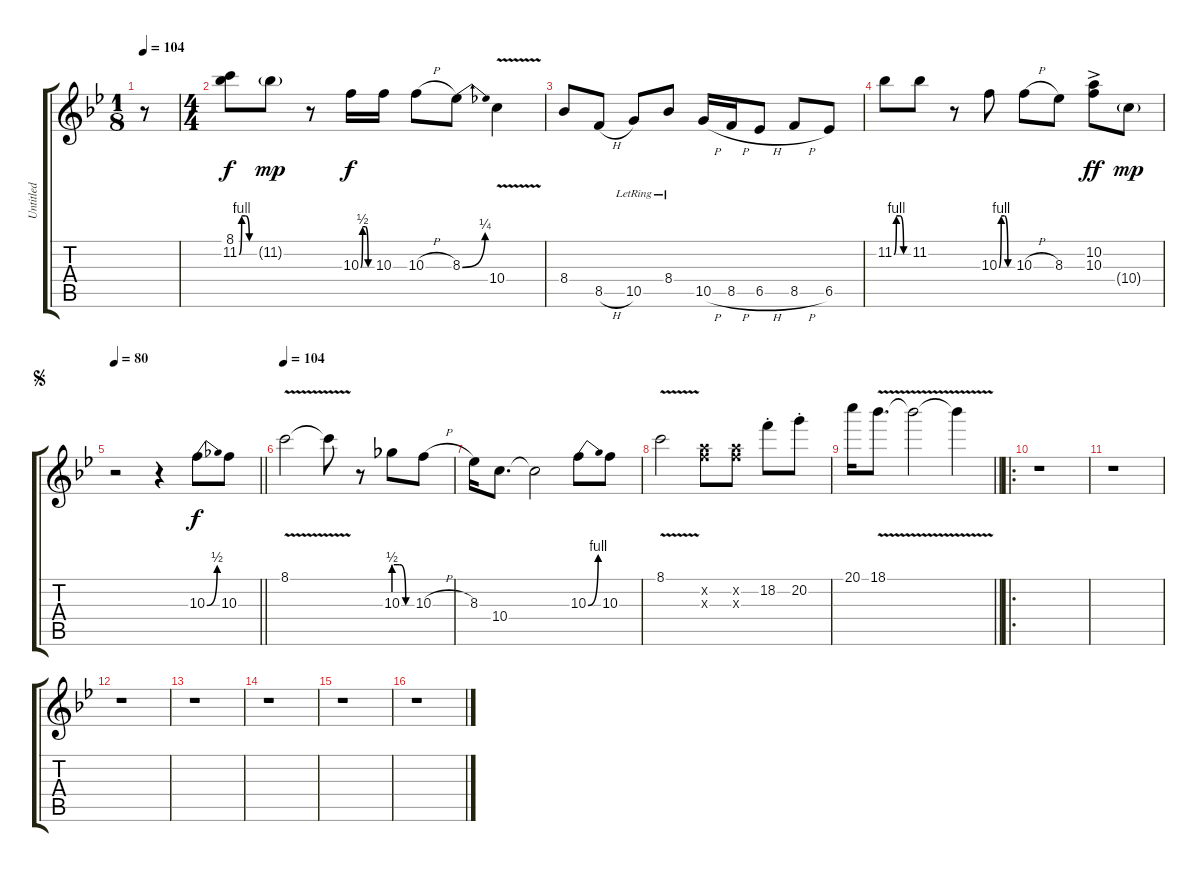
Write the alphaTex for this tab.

\track ("Untitled" "Untitled") {instrument distortionguitar}
\staff {score tabs}
\tuning (E4 B3 G3 D3 A2 E2) {hide}
\ts (1 8)
\tempo 104
\clef g2
\ks bb
r.8{dy f instrument distortionguitar} |
\ts (4 4)
(8.1 11.2{be (custom 0 0 10 4 25 4 40 0 60 0)}).8 11.2{g}.8{dy mp} r.8 10.3{be (custom 0 0 10 2 25 2 40 0 60 0)}.16{dy f} 10.3.16 10.3{h}.8 8.3{be (bend 0 0 60 1)}.8 10.4{v}.4 |
8.4.8 8.5{h}.8 10.5{lr}.8 8.4{lr}.8 10.5{h}.16 8.5{h}.16 6.5{h}.8 8.5{h}.8 6.5.8 |
11.2{be (custom 0 0 10 4 25 4 40 0 60 0)}.8 11.2.8 r.8 10.3{be (custom 0 0 10 4 25 4 40 0 60 0)}.8 10.3{h}.8 8.3.8 (10.2{ac} 10.3{ac}).8{dy ff} 10.4{g}.8{dy mp} |
\jump segno
\tempo 80
\barLineRight lightlight
r.2 r.4 10.3{be (bend 0 0 60 2)}.8{dy f} 10.3.8 |
\tempo 104
8.1{v}.2 8.1{t}.8 r.8 10.3{be (custom 0 2 20 2 40 0 60 0)}.8 10.3{h}.8 |
8.3.16 10.4.8{d} 10.4{t}.2 10.3{be (bend 0 0 60 4)}.8 10.3.8 |
8.1{v}.2 (10.2{x} 10.3{x}).8 (10.2{x} 10.3{x}).8 18.2{st}.8 20.2{st}.8 |
\barLineRight lightlight
20.1.16 18.1{v}.8{d} 18.1{v t}.2 18.1{v t}.4 |
\ro
r.1 |
r.1 |
r.1 |
r.1 |
r.1 |
r.1 |
r.1
